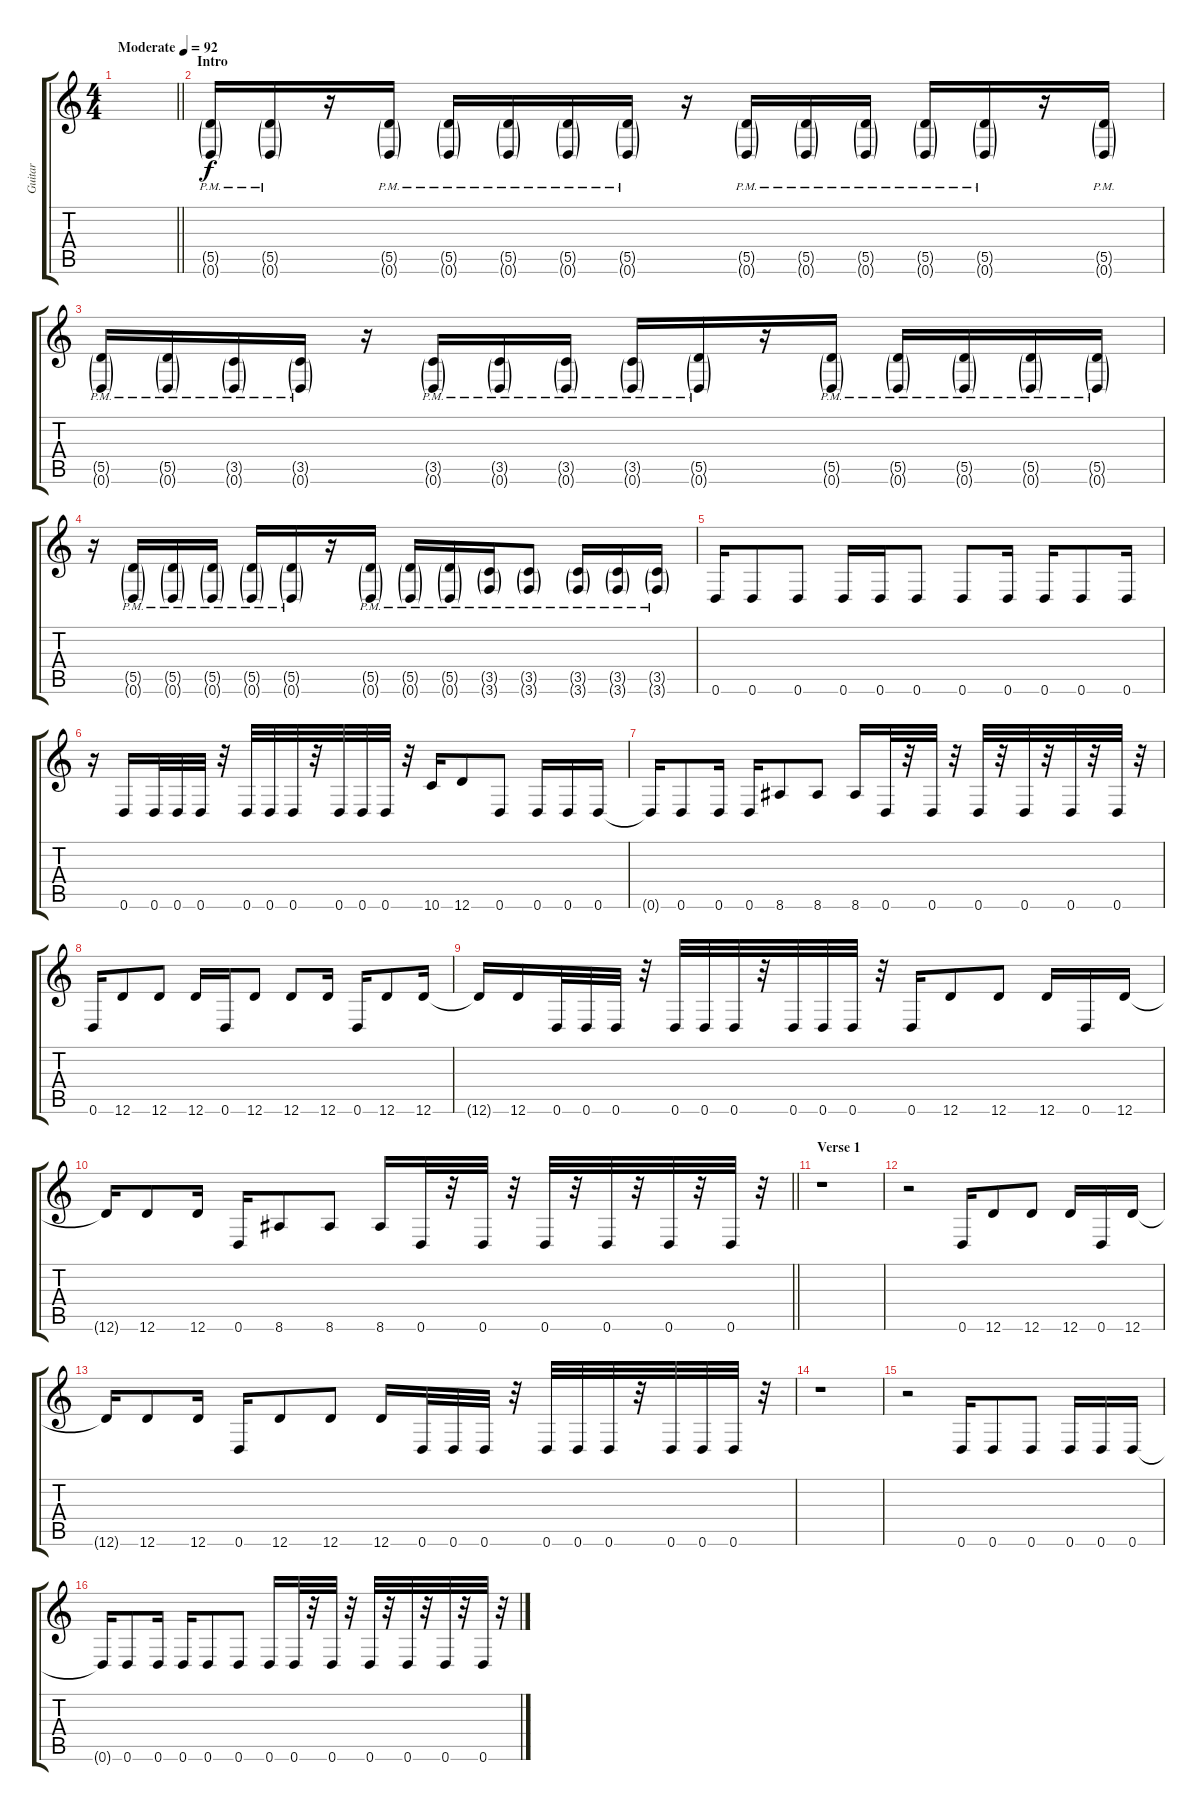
\track ("Guitar" "Guitar") {instrument overdrivenguitar}
\staff {score tabs}
\tuning (E4 B3 G3 D3 A2 D2) {hide}
\ts (4 4)
\tempo (92 "Moderate")
\clef g2
\barLineRight lightlight
\ks c
|
\section ("" "Intro")
(5.5{g pm} 0.6{g pm}).16 (5.5{g pm} 0.6{g pm}).16 r.16 (5.5{g pm} 0.6{g pm}).16 (5.5{g pm} 0.6{g pm}).16 (5.5{g pm} 0.6{g pm}).16 (5.5{g pm} 0.6{g pm}).16 (5.5{g pm} 0.6{g pm}).16 r.16 (5.5{g pm} 0.6{g pm}).16 (5.5{g pm} 0.6{g pm}).16 (5.5{g pm} 0.6{g pm}).16 (5.5{g pm} 0.6{g pm}).16 (5.5{g pm} 0.6{g pm}).16 r.16 (5.5{g pm} 0.6{g pm}).16 |
(5.5{g pm} 0.6{g pm}).16 (5.5{g pm} 0.6{g pm}).16 (3.5{g pm} 0.6{g pm}).16 (3.5{g pm} 0.6{g pm}).16 r.16 (3.5{g pm} 0.6{g pm}).16 (3.5{g pm} 0.6{g pm}).16 (3.5{g pm} 0.6{g pm}).16 (3.5{g pm} 0.6{g pm}).16 (5.5{g pm} 0.6{g pm}).16 r.16 (5.5{g pm} 0.6{g pm}).16 (5.5{g pm} 0.6{g pm}).16 (5.5{g pm} 0.6{g pm}).16 (5.5{g pm} 0.6{g pm}).16 (5.5{g pm} 0.6{g pm}).16 |
r.16 (5.5{g pm} 0.6{g pm}).16 (5.5{g pm} 0.6{g pm}).16 (5.5{g pm} 0.6{g pm}).16 (5.5{g pm} 0.6{g pm}).16 (5.5{g pm} 0.6{g pm}).16 r.16 (5.5{g pm} 0.6{g pm}).16 (5.5{g pm} 0.6{g pm}).16 (5.5{g pm} 0.6{g pm}).16 (3.5{g pm} 3.6{g pm}).16 (3.5{g pm} 3.6{g pm}).8 (3.5{g pm} 3.6{g pm}).16 (3.5{g pm} 3.6{g pm}).16 (3.5{g pm} 3.6{g pm}).16 |
0.6.16 0.6.8 0.6.8 0.6.16 0.6.16 0.6.8 0.6.8 0.6.16 0.6.16 0.6.8 0.6.16 |
r.16 0.6.16 0.6.32 0.6.32 0.6.32 r.32 0.6.32 0.6.32 0.6.32 r.32 0.6.32 0.6.32 0.6.32 r.32 10.6.16 12.6.8 0.6.8 0.6.16 0.6.16 0.6.16 |
0.6{t}.16 0.6.8 0.6.16 0.6.16 8.6.8 8.6.8 8.6.16 0.6.32 r.32 0.6.32 r.32 0.6.32 r.32 0.6.32 r.32 0.6.32 r.32 0.6.32 r.32 |
0.6.16 12.6.8 12.6.8 12.6.16 0.6.16 12.6.8 12.6.8 12.6.16 0.6.16 12.6.8 12.6.16 |
12.6{t}.16 12.6.16 0.6.32 0.6.32 0.6.32 r.32 0.6.32 0.6.32 0.6.32 r.32 0.6.32 0.6.32 0.6.32 r.32 0.6.16 12.6.8 12.6.8 12.6.16 0.6.16 12.6.16 |
\barLineRight lightlight
12.6{t}.16 12.6.8 12.6.16 0.6.16 8.6.8 8.6.8 8.6.16 0.6.32 r.32 0.6.32 r.32 0.6.32 r.32 0.6.32 r.32 0.6.32 r.32 0.6.32 r.32 |
\section ("" "Verse 1")
r.1 |
r.2 0.6.16 12.6.8 12.6.8 12.6.16 0.6.16 12.6.16 |
12.6{t}.16 12.6.8 12.6.16 0.6.16 12.6.8 12.6.8 12.6.16 0.6.32 0.6.32 0.6.32 r.32 0.6.32 0.6.32 0.6.32 r.32 0.6.32 0.6.32 0.6.32 r.32 |
r.1 |
r.2 0.6.16 0.6.8 0.6.8 0.6.16 0.6.16 0.6.16 |
0.6{t}.16 0.6.8 0.6.16 0.6.16 0.6.8 0.6.8 0.6.16 0.6.32 r.32 0.6.32 r.32 0.6.32 r.32 0.6.32 r.32 0.6.32 r.32 0.6.32 r.32
